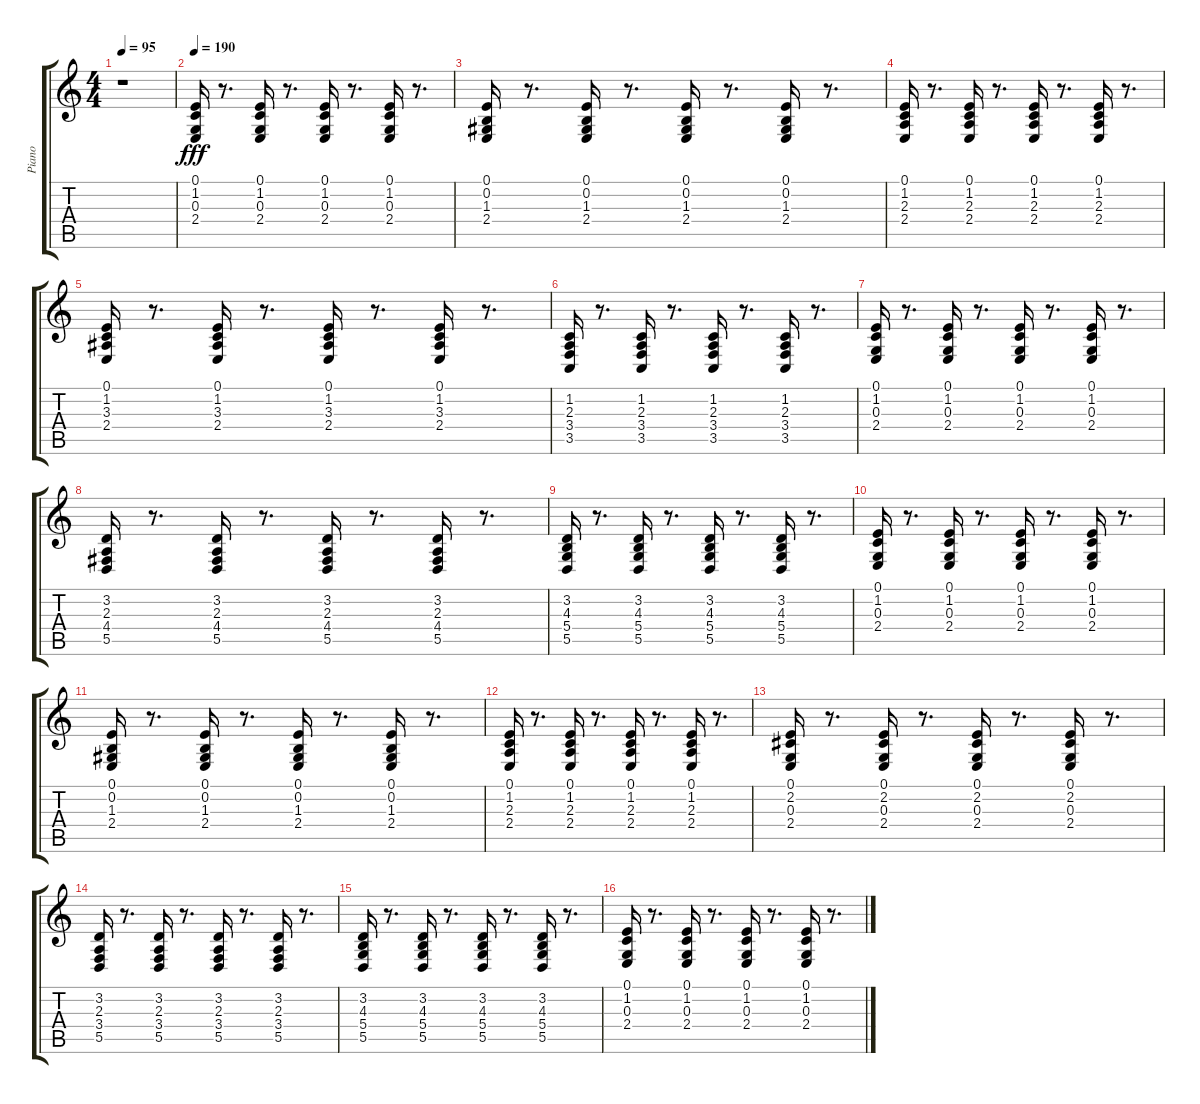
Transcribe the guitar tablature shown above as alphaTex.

\track ("Piano" "Piano") {instrument electricgrandpiano}
\staff {score tabs}
\tuning (E4 B3 G3 D3 A2 E2) {hide}
\ts (4 4)
\tempo 95
\clef g2
\ks c
r.1{dy fff} |
\tempo 190
(0.1 1.2 0.3 2.4).16 r.8{d} (0.1 1.2 0.3 2.4).16 r.8{d} (0.1 1.2 0.3 2.4).16 r.8{d} (0.1 1.2 0.3 2.4).16 r.8{d} |
(0.1 0.2 1.3 2.4).16 r.8{d} (0.1 0.2 1.3 2.4).16 r.8{d} (0.1 0.2 1.3 2.4).16 r.8{d} (0.1 0.2 1.3 2.4).16 r.8{d} |
(0.1 1.2 2.3 2.4).16 r.8{d} (0.1 1.2 2.3 2.4).16 r.8{d} (0.1 1.2 2.3 2.4).16 r.8{d} (0.1 1.2 2.3 2.4).16 r.8{d} |
(0.1 1.2 3.3 2.4).16 r.8{d} (0.1 1.2 3.3 2.4).16 r.8{d} (0.1 1.2 3.3 2.4).16 r.8{d} (0.1 1.2 3.3 2.4).16 r.8{d} |
(1.2 2.3 3.4 3.5).16 r.8{d} (1.2 2.3 3.4 3.5).16 r.8{d} (1.2 2.3 3.4 3.5).16 r.8{d} (1.2 2.3 3.4 3.5).16 r.8{d} |
(0.1 1.2 0.3 2.4).16 r.8{d} (0.1 1.2 0.3 2.4).16 r.8{d} (0.1 1.2 0.3 2.4).16 r.8{d} (0.1 1.2 0.3 2.4).16 r.8{d} |
(3.2 2.3 4.4 5.5).16 r.8{d} (3.2 2.3 4.4 5.5).16 r.8{d} (3.2 2.3 4.4 5.5).16 r.8{d} (3.2 2.3 4.4 5.5).16 r.8{d} |
(3.2 4.3 5.4 5.5).16 r.8{d} (3.2 4.3 5.4 5.5).16 r.8{d} (3.2 4.3 5.4 5.5).16 r.8{d} (3.2 4.3 5.4 5.5).16 r.8{d} |
(0.1 1.2 0.3 2.4).16 r.8{d} (0.1 1.2 0.3 2.4).16 r.8{d} (0.1 1.2 0.3 2.4).16 r.8{d} (0.1 1.2 0.3 2.4).16 r.8{d} |
(0.1 0.2 1.3 2.4).16 r.8{d} (0.1 0.2 1.3 2.4).16 r.8{d} (0.1 0.2 1.3 2.4).16 r.8{d} (0.1 0.2 1.3 2.4).16 r.8{d} |
(0.1 1.2 2.3 2.4).16 r.8{d} (0.1 1.2 2.3 2.4).16 r.8{d} (0.1 1.2 2.3 2.4).16 r.8{d} (0.1 1.2 2.3 2.4).16 r.8{d} |
(0.1 2.2 0.3 2.4).16 r.8{d} (0.1 2.2 0.3 2.4).16 r.8{d} (0.1 2.2 0.3 2.4).16 r.8{d} (0.1 2.2 0.3 2.4).16 r.8{d} |
(3.2 2.3 3.4 5.5).16 r.8{d} (3.2 2.3 3.4 5.5).16 r.8{d} (3.2 2.3 3.4 5.5).16 r.8{d} (3.2 2.3 3.4 5.5).16 r.8{d} |
(3.2 4.3 5.4 5.5).16 r.8{d} (3.2 4.3 5.4 5.5).16 r.8{d} (3.2 4.3 5.4 5.5).16 r.8{d} (3.2 4.3 5.4 5.5).16 r.8{d} |
(0.1 1.2 0.3 2.4).16 r.8{d} (0.1 1.2 0.3 2.4).16 r.8{d} (0.1 1.2 0.3 2.4).16 r.8{d} (0.1 1.2 0.3 2.4).16 r.8{d}
